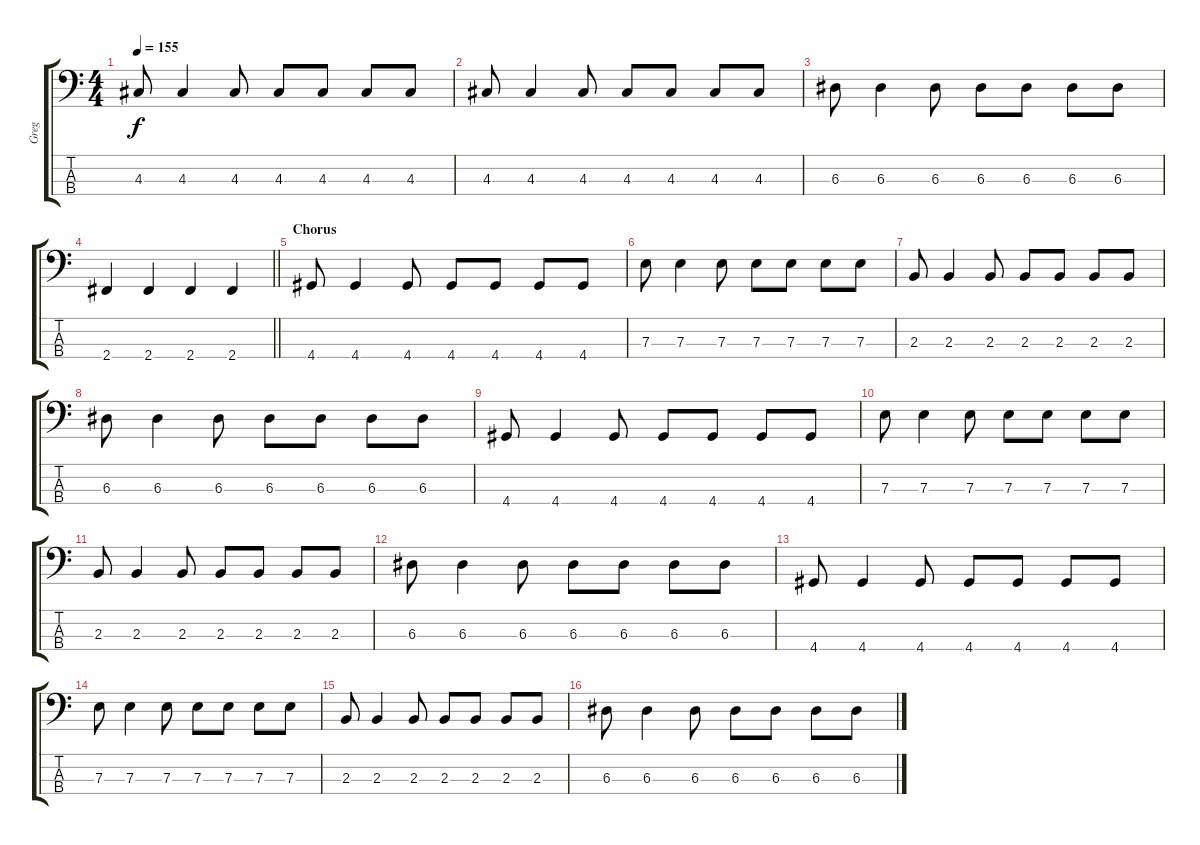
\track ("Greg" "Greg") {instrument electricbasspick}
\staff {score tabs}
\tuning (G2 D2 A1 E1) {hide}
\ts (4 4)
\tempo 155
\clef f4
\ks c
4.3.8{dy f} 4.3.4 4.3.8 4.3.8 4.3.8 4.3.8 4.3.8 |
4.3.8 4.3.4 4.3.8 4.3.8 4.3.8 4.3.8 4.3.8 |
6.3.8 6.3.4 6.3.8 6.3.8 6.3.8 6.3.8 6.3.8 |
\barLineRight lightlight
2.4.4 2.4.4 2.4.4 2.4.4 |
\section ("" "Chorus")
4.4.8 4.4.4 4.4.8 4.4.8 4.4.8 4.4.8 4.4.8 |
7.3.8 7.3.4 7.3.8 7.3.8 7.3.8 7.3.8 7.3.8 |
2.3.8 2.3.4 2.3.8 2.3.8 2.3.8 2.3.8 2.3.8 |
6.3.8 6.3.4 6.3.8 6.3.8 6.3.8 6.3.8 6.3.8 |
4.4.8 4.4.4 4.4.8 4.4.8 4.4.8 4.4.8 4.4.8 |
7.3.8 7.3.4 7.3.8 7.3.8 7.3.8 7.3.8 7.3.8 |
2.3.8 2.3.4 2.3.8 2.3.8 2.3.8 2.3.8 2.3.8 |
6.3.8 6.3.4 6.3.8 6.3.8 6.3.8 6.3.8 6.3.8 |
4.4.8 4.4.4 4.4.8 4.4.8 4.4.8 4.4.8 4.4.8 |
7.3.8 7.3.4 7.3.8 7.3.8 7.3.8 7.3.8 7.3.8 |
2.3.8 2.3.4 2.3.8 2.3.8 2.3.8 2.3.8 2.3.8 |
6.3.8 6.3.4 6.3.8 6.3.8 6.3.8 6.3.8 6.3.8
